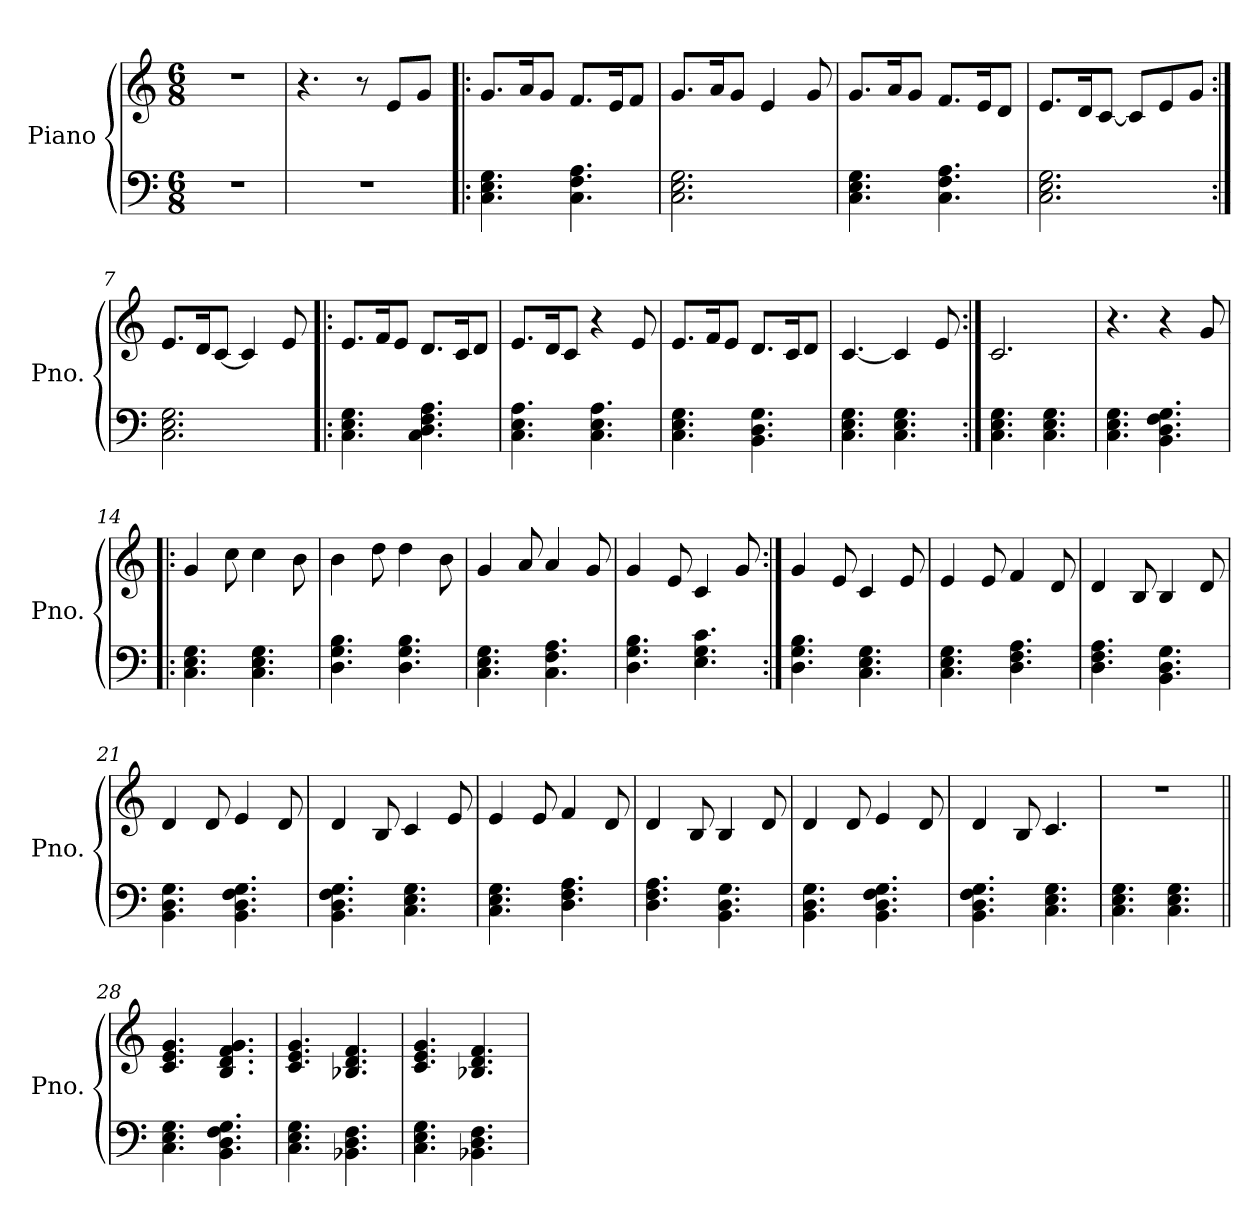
**kern	**kern
*part1	*part1
*staff2	*staff1
*I"Piano	*
*I'Pno.	*
*clefF4	*clefG2
*k[]	*k[]
*M6/8	*M6/8
*MM120	*MM120
=1	=1
2.r	2.r
=2	=2
2.r	4.r
.	8r
.	8e/L
.	8g/J
=3!|:	=3!|:
4.C\ 4.E\ 4.G\	8.g/L
.	16a/K
.	8g/J
4.C\ 4.F\ 4.A\	8.f/L
.	16e/K
.	8f/J
=4	=4
2.C\ 2.E\ 2.G\	8.g/L
.	16a/K
.	8g/J
.	4e/
.	8g/
=5	=5
4.C\ 4.E\ 4.G\	8.g/L
.	16a/K
.	8g/J
4.C\ 4.F\ 4.A\	8.f/L
.	16e/K
.	8d/J
=6	=6
2.C\ 2.E\ 2.G\	8.e/L
.	16d/K
.	[8c/J
.	8c/L]
.	8e/
.	8g/J
=7:|!	=7:|!
2.C\ 2.E\ 2.G\	8.e/L
.	16d/K
.	[8c/J
.	4c/]
.	8e/
!!LO:LB:g=z
=8!|:	=8!|:
4.C\ 4.E\ 4.G\	8.e/L
.	16f/K
.	8e/J
4.C\ 4.D\ 4.F\ 4.A\	8.d/L
.	16c/K
.	8d/J
=9	=9
4.C\ 4.E\ 4.A\	8.e/L
.	16d/K
.	8c/J
4.C\ 4.E\ 4.A\	4r
.	8e/
=10	=10
4.C\ 4.E\ 4.G\	8.e/L
.	16f/K
.	8e/J
4.BB\ 4.D\ 4.G\	8.d/L
.	16c/K
.	8d/J
=11	=11
4.C\ 4.E\ 4.G\	[4.c/
4.C\ 4.E\ 4.G\	4c/]
.	8e/
=12:|!	=12:|!
4.C\ 4.E\ 4.G\	2.c/
4.C\ 4.E\ 4.G\	.
=13	=13
4.C\ 4.E\ 4.G\	4.r
4.BB\ 4.D\ 4.F\ 4.G\	4r
.	8g/
=14!|:	=14!|:
4.C\ 4.E\ 4.G\	4g/
.	8cc\
4.C\ 4.E\ 4.G\	4cc\
.	8b\
!!LO:LB:g=z
=15	=15
4.D\ 4.G\ 4.B\	4b\
.	8dd\
4.D\ 4.G\ 4.B\	4dd\
.	8b\
=16	=16
4.C\ 4.E\ 4.G\	4g/
.	8a/
4.C\ 4.F\ 4.A\	4a/
.	8g/
=17	=17
4.D\ 4.G\ 4.B\	4g/
.	8e/
4.E\ 4.G\ 4.c\	4c/
.	8g/
=18:|!	=18:|!
4.D\ 4.G\ 4.B\	4g/
.	8e/
4.C\ 4.E\ 4.G\	4c/
.	8e/
=19	=19
4.C\ 4.E\ 4.G\	4e/
.	8e/
4.D\ 4.F\ 4.A\	4f/
.	8d/
=20	=20
4.D\ 4.F\ 4.A\	4d/
.	8B/
4.BB\ 4.D\ 4.G\	4B/
.	8d/
=21	=21
4.BB\ 4.D\ 4.G\	4d/
.	8d/
4.BB\ 4.D\ 4.F\ 4.G\	4e/
.	8d/
=22	=22
4.BB\ 4.D\ 4.F\ 4.G\	4d/
.	8B/
4.C\ 4.E\ 4.G\	4c/
.	8e/
!!LO:LB:g=z
=23	=23
4.C\ 4.E\ 4.G\	4e/
.	8e/
4.D\ 4.F\ 4.A\	4f/
.	8d/
=24	=24
4.D\ 4.F\ 4.A\	4d/
.	8B/
4.BB\ 4.D\ 4.G\	4B/
.	8d/
=25	=25
4.BB\ 4.D\ 4.G\	4d/
.	8d/
4.BB\ 4.D\ 4.F\ 4.G\	4e/
.	8d/
=26	=26
4.BB\ 4.D\ 4.F\ 4.G\	4d/
.	8B/
4.C\ 4.E\ 4.G\	4.c/
=27	=27
4.C\ 4.E\ 4.G\	2.r
4.C\ 4.E\ 4.G\	.
=28||	=28||
*	*MM150
4.C\ 4.E\ 4.G\	4.c/ 4.e/ 4.g/
4.BB\ 4.D\ 4.F\ 4.G\	4.B/ 4.d/ 4.f/ 4.g/
=29	=29
4.C\ 4.E\ 4.G\	4.c/ 4.e/ 4.g/
4.BB-X\ 4.D\ 4.F\	4.B-X/ 4.d/ 4.f/
=30	=30
4.C\ 4.E\ 4.G\	4.c/ 4.e/ 4.g/
4.BB-X\ 4.D\ 4.F\	4.B-X/ 4.d/ 4.f/
=	=
*-	*-
